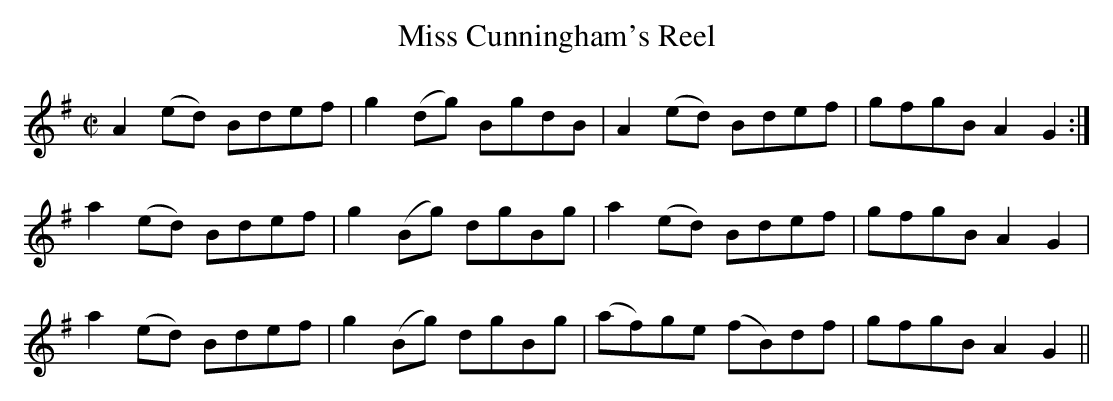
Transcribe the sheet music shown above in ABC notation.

X:1
T:Miss Cunningham's Reel
M:C|
L:1/8
K:Ador
A2 (ed) Bdef|g2 (dg) BgdB|A2 (ed) Bdef|gfgB A2G2:|
a2 (ed) Bdef|g2 (Bg) dgBg|a2 (ed) Bdef|gfgB A2G2|
a2 (ed) Bdef|g2 (Bg) dgBg|(af)ge (fB)df|gfgB A2G2||
